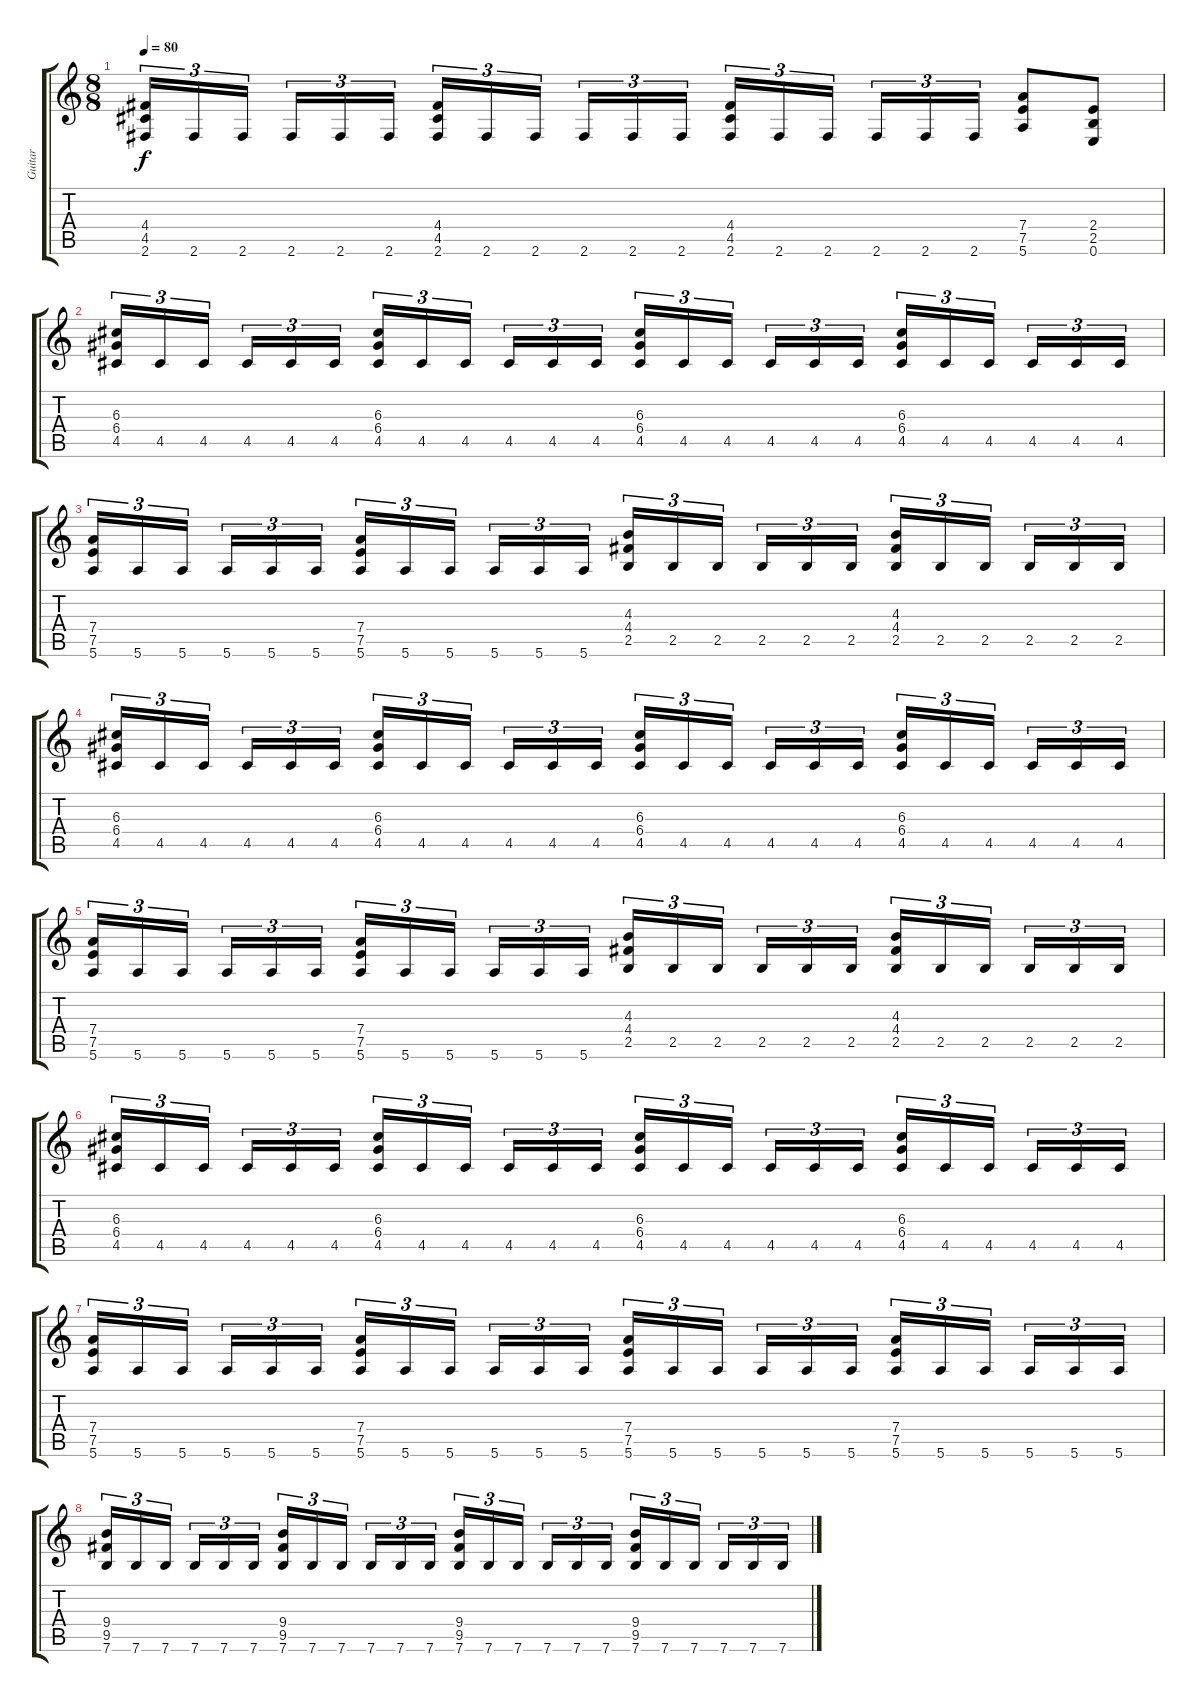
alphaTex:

\track ("Guitar" "Guitar") {instrument distortionguitar}
\staff {score tabs}
\tuning (E4 B3 G3 D3 A2 E2) {hide}
\ts (8 8)
\tempo 80
\clef g2
\ks c
(4.4 4.5 2.6).16{tu (3 2) dy f} 2.6.16{tu (3 2)} 2.6.16{tu (3 2)} 2.6.16{tu (3 2)} 2.6.16{tu (3 2)} 2.6.16{tu (3 2)} (4.4 4.5 2.6).16{tu (3 2)} 2.6.16{tu (3 2)} 2.6.16{tu (3 2)} 2.6.16{tu (3 2)} 2.6.16{tu (3 2)} 2.6.16{tu (3 2)} (4.4 4.5 2.6).16{tu (3 2)} 2.6.16{tu (3 2)} 2.6.16{tu (3 2)} 2.6.16{tu (3 2)} 2.6.16{tu (3 2)} 2.6.16{tu (3 2)} (7.4 7.5 5.6).8 (2.4 2.5 0.6).8 |
(6.3 6.4 4.5).16{tu (3 2)} 4.5.16{tu (3 2)} 4.5.16{tu (3 2)} 4.5.16{tu (3 2)} 4.5.16{tu (3 2)} 4.5.16{tu (3 2)} (6.3 6.4 4.5).16{tu (3 2)} 4.5.16{tu (3 2)} 4.5.16{tu (3 2)} 4.5.16{tu (3 2)} 4.5.16{tu (3 2)} 4.5.16{tu (3 2)} (6.3 6.4 4.5).16{tu (3 2)} 4.5.16{tu (3 2)} 4.5.16{tu (3 2)} 4.5.16{tu (3 2)} 4.5.16{tu (3 2)} 4.5.16{tu (3 2)} (6.3 6.4 4.5).16{tu (3 2)} 4.5.16{tu (3 2)} 4.5.16{tu (3 2)} 4.5.16{tu (3 2)} 4.5.16{tu (3 2)} 4.5.16{tu (3 2)} |
(7.4 7.5 5.6).16{tu (3 2)} 5.6.16{tu (3 2)} 5.6.16{tu (3 2)} 5.6.16{tu (3 2)} 5.6.16{tu (3 2)} 5.6.16{tu (3 2)} (7.4 7.5 5.6).16{tu (3 2)} 5.6.16{tu (3 2)} 5.6.16{tu (3 2)} 5.6.16{tu (3 2)} 5.6.16{tu (3 2)} 5.6.16{tu (3 2)} (4.3 4.4 2.5).16{tu (3 2)} 2.5.16{tu (3 2)} 2.5.16{tu (3 2)} 2.5.16{tu (3 2)} 2.5.16{tu (3 2)} 2.5.16{tu (3 2)} (4.3 4.4 2.5).16{tu (3 2)} 2.5.16{tu (3 2)} 2.5.16{tu (3 2)} 2.5.16{tu (3 2)} 2.5.16{tu (3 2)} 2.5.16{tu (3 2)} |
(6.3 6.4 4.5).16{tu (3 2)} 4.5.16{tu (3 2)} 4.5.16{tu (3 2)} 4.5.16{tu (3 2)} 4.5.16{tu (3 2)} 4.5.16{tu (3 2)} (6.3 6.4 4.5).16{tu (3 2)} 4.5.16{tu (3 2)} 4.5.16{tu (3 2)} 4.5.16{tu (3 2)} 4.5.16{tu (3 2)} 4.5.16{tu (3 2)} (6.3 6.4 4.5).16{tu (3 2)} 4.5.16{tu (3 2)} 4.5.16{tu (3 2)} 4.5.16{tu (3 2)} 4.5.16{tu (3 2)} 4.5.16{tu (3 2)} (6.3 6.4 4.5).16{tu (3 2)} 4.5.16{tu (3 2)} 4.5.16{tu (3 2)} 4.5.16{tu (3 2)} 4.5.16{tu (3 2)} 4.5.16{tu (3 2)} |
(7.4 7.5 5.6).16{tu (3 2)} 5.6.16{tu (3 2)} 5.6.16{tu (3 2)} 5.6.16{tu (3 2)} 5.6.16{tu (3 2)} 5.6.16{tu (3 2)} (7.4 7.5 5.6).16{tu (3 2)} 5.6.16{tu (3 2)} 5.6.16{tu (3 2)} 5.6.16{tu (3 2)} 5.6.16{tu (3 2)} 5.6.16{tu (3 2)} (4.3 4.4 2.5).16{tu (3 2)} 2.5.16{tu (3 2)} 2.5.16{tu (3 2)} 2.5.16{tu (3 2)} 2.5.16{tu (3 2)} 2.5.16{tu (3 2)} (4.3 4.4 2.5).16{tu (3 2)} 2.5.16{tu (3 2)} 2.5.16{tu (3 2)} 2.5.16{tu (3 2)} 2.5.16{tu (3 2)} 2.5.16{tu (3 2)} |
(6.3 6.4 4.5).16{tu (3 2)} 4.5.16{tu (3 2)} 4.5.16{tu (3 2)} 4.5.16{tu (3 2)} 4.5.16{tu (3 2)} 4.5.16{tu (3 2)} (6.3 6.4 4.5).16{tu (3 2)} 4.5.16{tu (3 2)} 4.5.16{tu (3 2)} 4.5.16{tu (3 2)} 4.5.16{tu (3 2)} 4.5.16{tu (3 2)} (6.3 6.4 4.5).16{tu (3 2)} 4.5.16{tu (3 2)} 4.5.16{tu (3 2)} 4.5.16{tu (3 2)} 4.5.16{tu (3 2)} 4.5.16{tu (3 2)} (6.3 6.4 4.5).16{tu (3 2)} 4.5.16{tu (3 2)} 4.5.16{tu (3 2)} 4.5.16{tu (3 2)} 4.5.16{tu (3 2)} 4.5.16{tu (3 2)} |
(7.4 7.5 5.6).16{tu (3 2)} 5.6.16{tu (3 2)} 5.6.16{tu (3 2)} 5.6.16{tu (3 2)} 5.6.16{tu (3 2)} 5.6.16{tu (3 2)} (7.4 7.5 5.6).16{tu (3 2)} 5.6.16{tu (3 2)} 5.6.16{tu (3 2)} 5.6.16{tu (3 2)} 5.6.16{tu (3 2)} 5.6.16{tu (3 2)} (7.4 7.5 5.6).16{tu (3 2)} 5.6.16{tu (3 2)} 5.6.16{tu (3 2)} 5.6.16{tu (3 2)} 5.6.16{tu (3 2)} 5.6.16{tu (3 2)} (7.4 7.5 5.6).16{tu (3 2)} 5.6.16{tu (3 2)} 5.6.16{tu (3 2)} 5.6.16{tu (3 2)} 5.6.16{tu (3 2)} 5.6.16{tu (3 2)} |
(9.4 9.5 7.6).16{tu (3 2)} 7.6.16{tu (3 2)} 7.6.16{tu (3 2)} 7.6.16{tu (3 2)} 7.6.16{tu (3 2)} 7.6.16{tu (3 2)} (9.4 9.5 7.6).16{tu (3 2)} 7.6.16{tu (3 2)} 7.6.16{tu (3 2)} 7.6.16{tu (3 2)} 7.6.16{tu (3 2)} 7.6.16{tu (3 2)} (9.4 9.5 7.6).16{tu (3 2)} 7.6.16{tu (3 2)} 7.6.16{tu (3 2)} 7.6.16{tu (3 2)} 7.6.16{tu (3 2)} 7.6.16{tu (3 2)} (9.4 9.5 7.6).16{tu (3 2)} 7.6.16{tu (3 2)} 7.6.16{tu (3 2)} 7.6.16{tu (3 2)} 7.6.16{tu (3 2)} 7.6.16{tu (3 2)}
